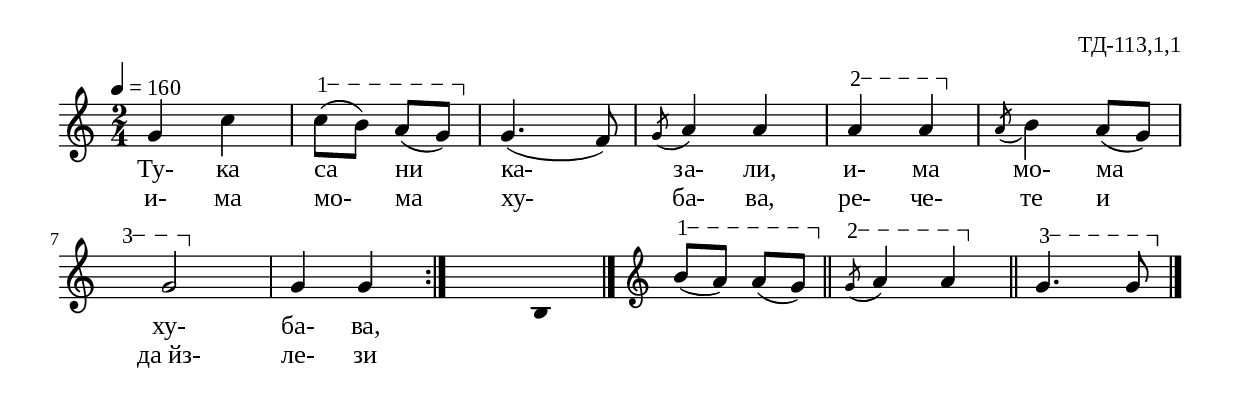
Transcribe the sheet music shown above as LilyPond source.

%{
laz_113_1_01
%}

\include "td-preamble.ly"

\score {
\relative c'' {
 \tempo 4 = 160
 \time 2/4
 g4 c | 
 \varA
 c8\startTextSpan( b) a( g\stopTextSpan) | 
 g4.( f8) | \acciaccatura g8 a4 a | 
 \varB
 a\startTextSpan a\stopTextSpan | 
 \acciaccatura a8 b4 a8( g) | 
 \break
\varC 
\set Score.measureLength = #(ly:make-moment 3 4)
 s4\startTextSpan g2\stopTextSpan | 
\set Score.measureLength = #(ly:make-moment 2 4) 
 g4 g
 \bar ":|" 
 s4 \fixB b, \fixC
 \bar "|."
 \endm
\varA
 b'8\startTextSpan( a) a( g\stopTextSpan) \bar "||"
 \varB
\acciaccatura g8\startTextSpan a4 a\stopTextSpan \bar "||"
 \varC 
 g4.\startTextSpan g8\stopTextSpan 
 \bar "|."
}
\addlyrics { Ту- ка са ни ка- за- ли, и- ма мо- ма ху- ба- ва, }
\addlyrics { и- ма мо- ма ху- ба- ва, ре- че- те и "да йз-" ле- зи }
%
\layout {
  indent = #0
  line-width = 190\mm
  ragged-right=##f
}
%
\midi { 
	\context {
		\Score
		tempoWholesPerMinute = #(ly:make-moment 160 4)
		}
	}
}
%
\header{
  opus = "ТД-113,1,1"
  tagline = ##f
}


